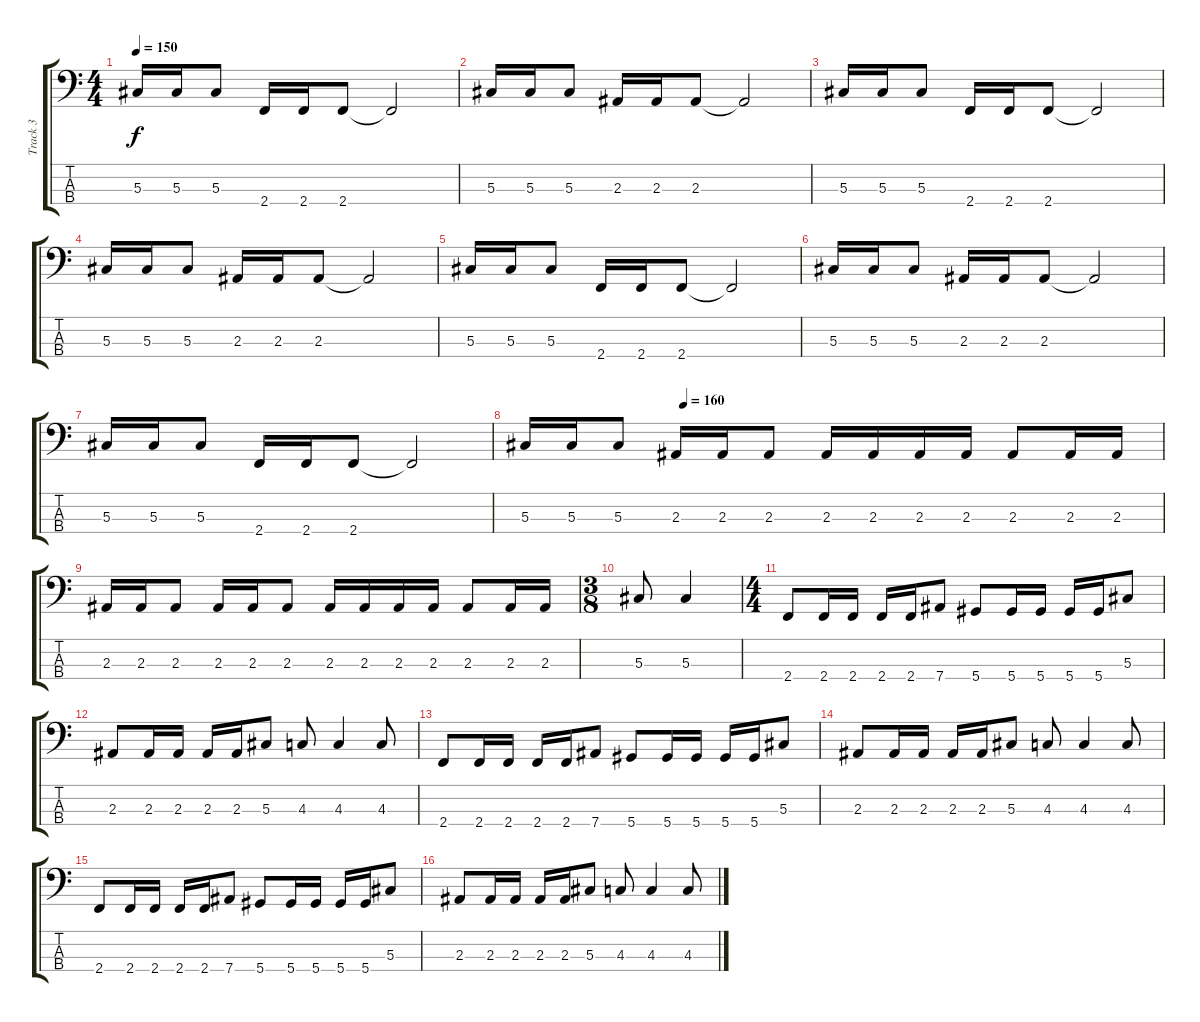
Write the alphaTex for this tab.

\track ("Track 3" "Track 3") {instrument electricbasspick}
\staff {score tabs}
\tuning (Gb2 Db2 Ab1 Eb1) {hide}
\ts (4 4)
\tempo 150
\clef f4
\ks c
5.3.16{dy f instrument electricbasspick} 5.3.16 5.3.8 2.4.16 2.4.16 2.4.8 2.4{t}.2 |
5.3.16 5.3.16 5.3.8 2.3.16 2.3.16 2.3.8 2.3{t}.2 |
5.3.16 5.3.16 5.3.8 2.4.16 2.4.16 2.4.8 2.4{t}.2 |
5.3.16 5.3.16 5.3.8 2.3.16 2.3.16 2.3.8 2.3{t}.2 |
5.3.16 5.3.16 5.3.8 2.4.16 2.4.16 2.4.8 2.4{t}.2 |
5.3.16 5.3.16 5.3.8 2.3.16 2.3.16 2.3.8 2.3{t}.2 |
5.3.16 5.3.16 5.3.8 2.4.16 2.4.16 2.4.8 2.4{t}.2 |
\tempo (160 0.25)
5.3.16 5.3.16 5.3.8 2.3.16 2.3.16 2.3.8 2.3.16 2.3.16 2.3.16 2.3.16 2.3.8 2.3.16 2.3.16 |
2.3.16 2.3.16 2.3.8 2.3.16 2.3.16 2.3.8 2.3.16 2.3.16 2.3.16 2.3.16 2.3.8 2.3.16 2.3.16 |
\ts (3 8)
5.3.8 5.3.4 |
\ts (4 4)
2.4.8 2.4.16 2.4.16 2.4.16 2.4.16 7.4.8 5.4.8 5.4.16 5.4.16 5.4.16 5.4.16 5.3.8 |
2.3.8 2.3.16 2.3.16 2.3.16 2.3.16 5.3.8 4.3.8 4.3.4 4.3.8 |
2.4.8 2.4.16 2.4.16 2.4.16 2.4.16 7.4.8 5.4.8 5.4.16 5.4.16 5.4.16 5.4.16 5.3.8 |
2.3.8 2.3.16 2.3.16 2.3.16 2.3.16 5.3.8 4.3.8 4.3.4 4.3.8 |
2.4.8 2.4.16 2.4.16 2.4.16 2.4.16 7.4.8 5.4.8 5.4.16 5.4.16 5.4.16 5.4.16 5.3.8 |
2.3.8 2.3.16 2.3.16 2.3.16 2.3.16 5.3.8 4.3.8 4.3.4 4.3.8
